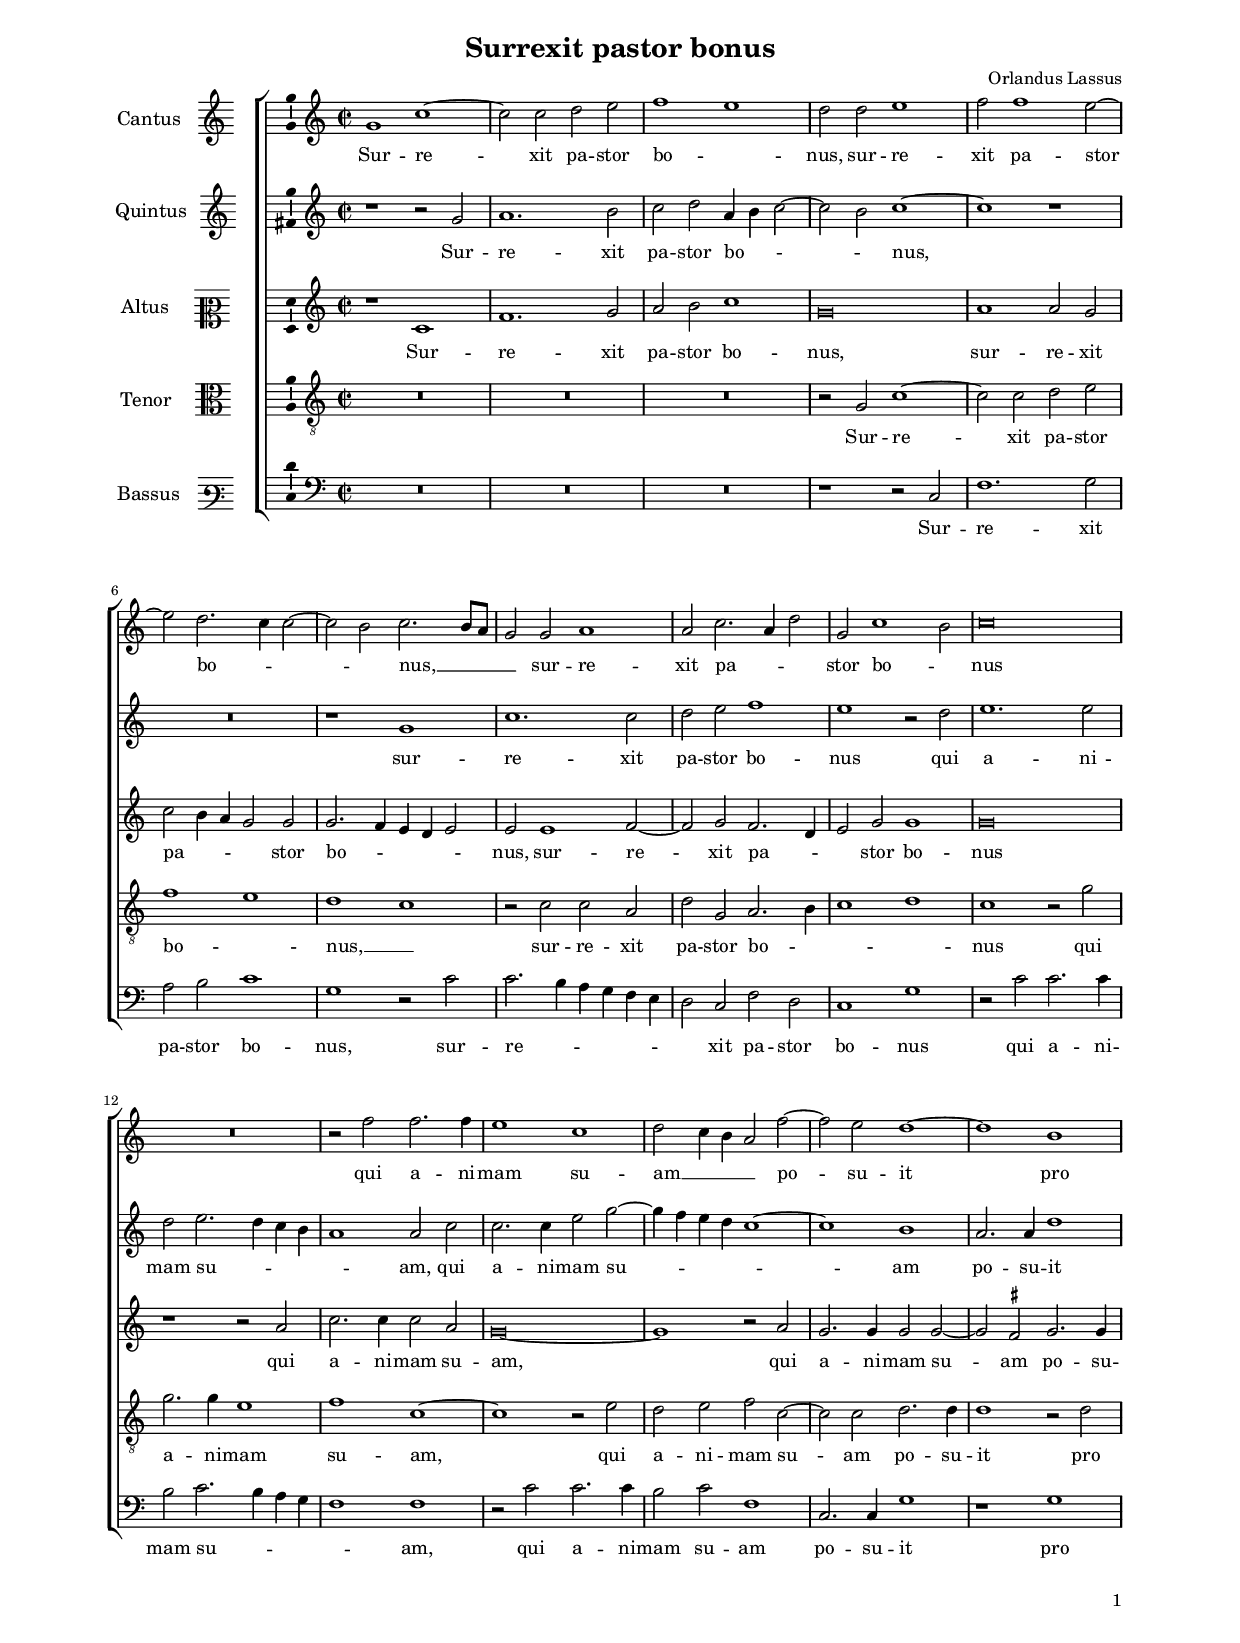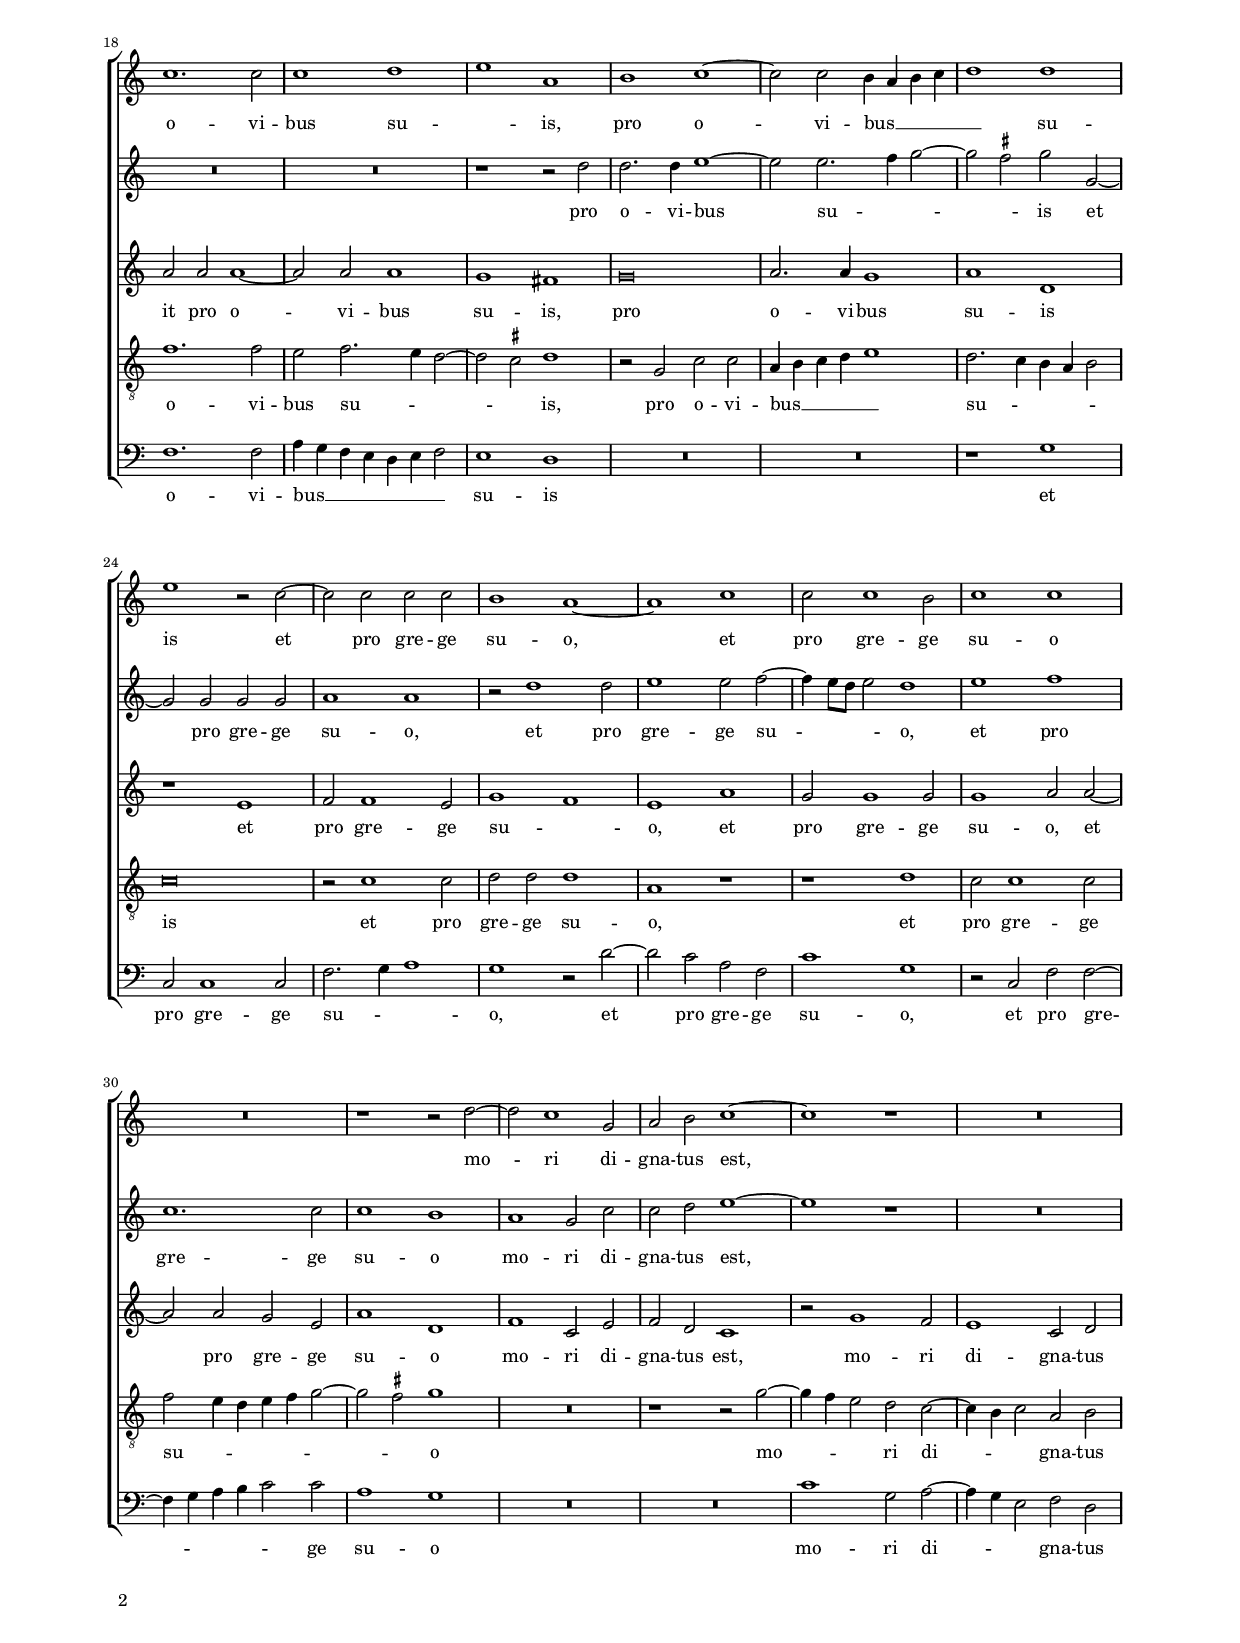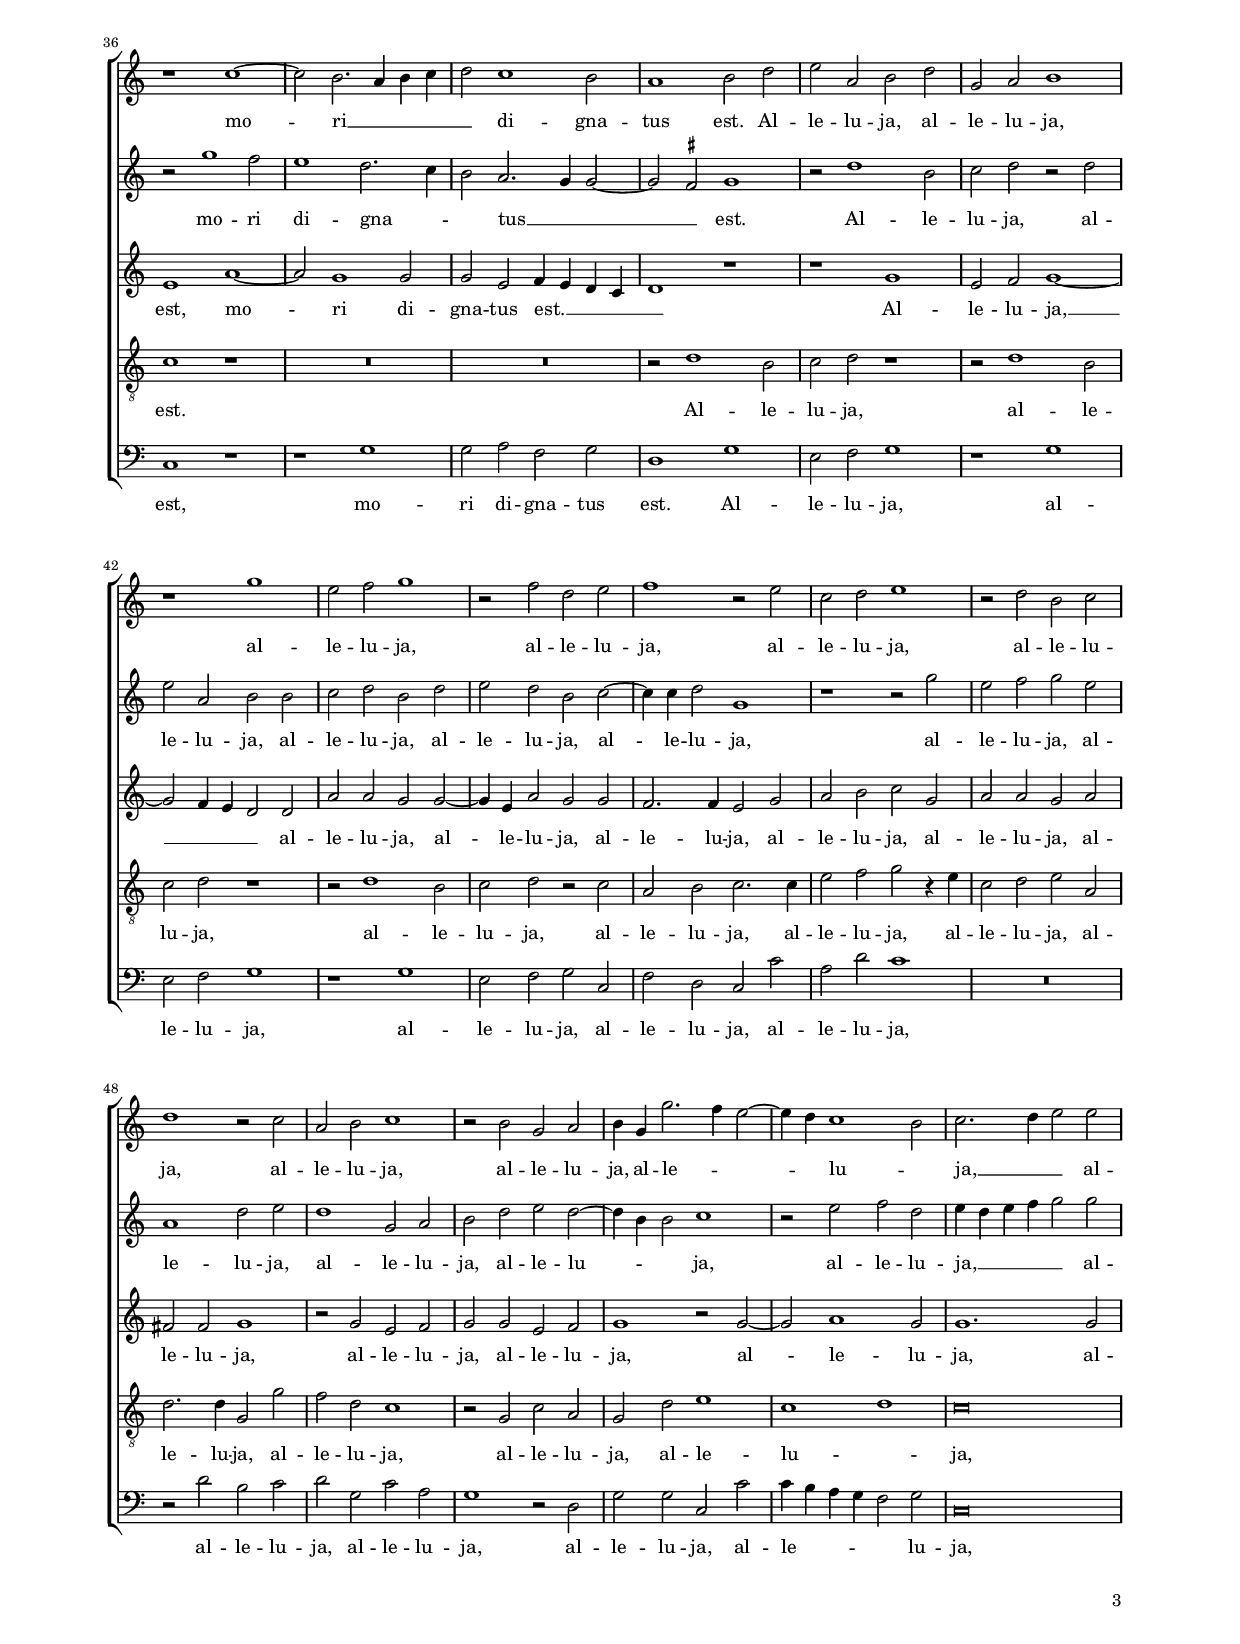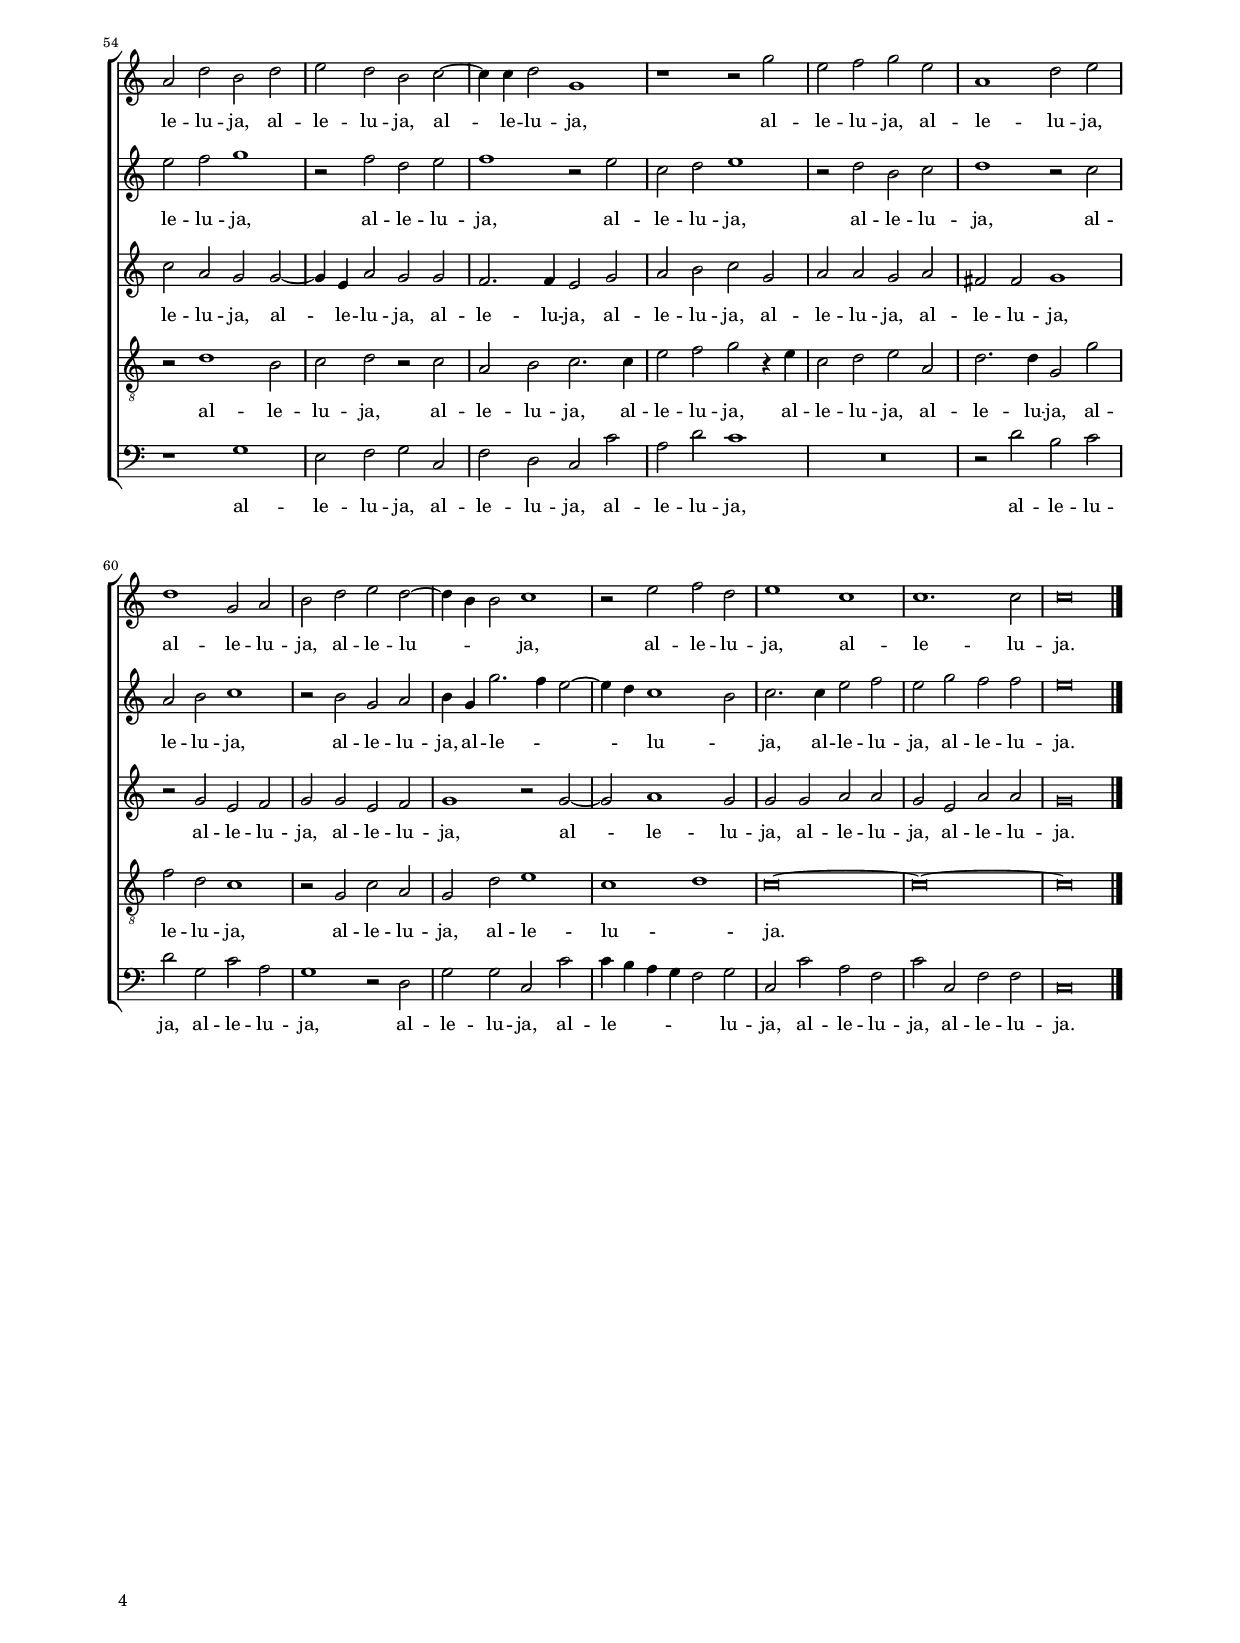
\header
{
  title="Surrexit pastor bonus"
  composer="Orlandus Lassus"
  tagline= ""
}

\version "2.22.0"
\include "deutsch.ly"
#(set-global-staff-size 15)
% #(set-default-paper-size "letter")
#(ly:set-option 'point-and-click #f)


\paper
	{
	top-margin = 1.8 \cm
	bottom-margin = 1.2 \cm
	left-margin = 2 \cm
	right-margin = 2 \cm
	ragged-bottom = ##f
	ragged-last-bottom = ##t
	print-page-number = ##f
	system-system-spacing = #'((basic-distance . 17) (minimum-distance . 14) (padding . 7) (strechability . 150))
    oddFooterMarkup=\markup   \fill-line { "" \fromproperty #'page:page-number-string }
    evenFooterMarkup=\markup  \fill-line { \fromproperty #'page:page-number-string "" }
    last-bottom-spacing = #'((basic-distance . 12) (minimum-distance . 7) (padding . 4))
%	systems-per-page = 3
%	min-systems-per-page = 3
%	print-all-headers = ##t
%	print-first-page-number = ##t
%	first-page-number = 1
	}

	
global = {
	\key c \major
	\time 2/2 \set Score.measureLength = #(ly:make-moment 2/1)
        \skip 1*2*66 \bar "|."
	}

	ficta = { \once \set suggestAccidentals = ##t }

	forget = #(define-music-function (music) (ly:music?) #{
		\accidentalStyle forget
		$music
		\accidentalStyle default
		#})



incipitcantus = \markup { \score {
	{
	\set Staff.instrumentName = \markup { \fontsize #1 "Cantus" }
	\key c \major
	\clef violin
	s4 \bar ""
	}
	\layout  {
	raggedright = ##t
	indent = 1.6 \cm
	line-width = 2.2\cm
	\context { \Staff \remove Time_signature_engraver }
	\override Staff.Clef.Y-extent = #'(0 . 0)
	}} \hspace #1 }
    

incipitquintus = \markup { \score {
	{
	\set Staff.instrumentName = \markup { \fontsize #1 "Quintus" }
	\key c \major
	\clef violin
	s4 \bar ""
	}
	\layout  {
	raggedright = ##t
	indent = 1.6 \cm
	line-width = 2.2\cm
	\context { \Staff \remove Time_signature_engraver }
	\override Staff.Clef.Y-extent = #'(0 . 0)
	}} \hspace #1 }
      
      
incipitaltus = \markup { \score {
	{
	\set Staff.instrumentName = \markup { \fontsize #1 "Altus" }
	\key c \major
	\clef mezzosoprano
	s4 \bar ""
	}
	\layout  {
	raggedright = ##t
	indent = 1.6 \cm
	line-width = 2.2\cm
	\context { \Staff \remove Time_signature_engraver }
	\override Staff.Clef.Y-extent = #'(0 . 0)
	}} \hspace #1 }


incipittenor = \markup { \score {
	{
	\set Staff.instrumentName = \markup { \fontsize #1 "Tenor" }
	\key c \major
	\clef alto
	s4 \bar ""
	}
	\layout  {
	raggedright = ##t
	indent = 1.6 \cm
	line-width = 2.2\cm
	\context { \Staff \remove Time_signature_engraver }
	\override Staff.Clef.Y-extent = #'(0 . 0)
	}} \hspace #1 }
      
      
incipitbassus = \markup { \score {
	{
	\set Staff.instrumentName = \markup { \fontsize #1 "Bassus" }
	\key c \major
	\clef varbaritone
	s4 \bar ""
	}
	\layout  {
	raggedright = ##t
	indent = 1.6 \cm
	line-width = 2.2\cm
	\context { \Staff \remove Time_signature_engraver }
	\override Staff.Clef.Y-extent = #'(0 . 0)
	}} \hspace #1 }


cantus =  \relative c''
	{
	g1 c~
	c2 c d e
	f1 e
	d2 d e1
%5
	f2 f1 e2~ |
	e2 d2. c4 c2~
	c2 h c2. h8 a
	g2 g a1
	a2 c2. a4 d2
%10
	g,2 c1 h2 |
	c\breve
	R\breve
	r2 f f2. f4
	e1 c
%15
	d2 c4 h a2 f'~ |
	f2 e d1~
	d1 h
	c1. c2
	c1 d
%20
	e1 a, |
	h1 c~
	c2 c h4 a h c
	d1 d
	e1 r2 c~
%25
	c2 c c c |
	h1 a~
	a1 c
	c2 c1 h2
	c1 c
%30
	R\breve |
	r1 r2 d~
	d2 c1 g2
	a2 h c1~
	c1 r
%35
	R\breve |
	r1 c~
	c2 h2. a4 h c
	d2 c1 h2
	a1 h2 d
%40
	e2 a, h d |
	g,2 a h1
	r1 g'
	e2 f g1
	r2 f d e
%45
	f1 r2 e |
	c2 d e1
	r2 d h c
	d1 r2 c
	a2 h c1
%50
	r2 h g a |
	h4 g g'2. f4 e2~
	e4 d c1 h2
	c2. d4 e2 e
	a,2 d h d
%55
	e2 d h c~ |
	c4 c d2 g,1
	r1 r2 g'
	e2 f g e
	a,1 d2 e
%60
	d1 g,2 a |
	h2 d e d~
	d4 h h2 c1
	r2 e f d
	e1 c
%65
	c1. c2 |
	c\breve |
	}


quintus =  \relative c''
        {
	r1 r2 g
	a1. h2
	c2 d a4 h c2~
	c2 h c1~
%5
	c1 r |
	R\breve
	r1 g
	c1. c2
	d2 e f1
%10
	e1 r2 d |
	e1. e2
	d2 e2. d4 c h
	a1 a2 c
	c2. c4 e2 g~
%15
	g4 f e d c1~ |
	c1 h
	a2. a4 d1
	R\breve
	R\breve
%20
	r1 r2 d |
	d2. d4 e1~
	e2 e2. f4 g2~
	g2 \ficta fis g g,~
	g2 g g g
%25
	a1 a |
	r2 d1 d2
	e1 e2 f~
	f4 e8 d e2 d1
	e1 f
%30
	c1. c2 |
	c1 h
	a1 g2 c
	c2 d e1~
	e1 r
%35
	R\breve |
	r2 g1 f2
	e1 d2. c4
	h2 a2. g4 g2~
	g2 \ficta fis g1
%40
	r2 d'1 h2 |
	c2 d r d
	e2 a, h h
	c2 d h d
	e2 d h c~
%45
	c4 c d2 g,1 |
	r1 r2 g'
	e2 f g e
	a,1 d2 e
	d1 g,2 a
%50
	h2 d e d~ |
	d4 h h2 c1
	r2 e f d
	e4 d e f g2 g
	e2 f g1
%55
	r2 f d e |
	f1 r2 e
	c2 d e1
	r2 d h c
	d1 r2 c
%60
	a2 h c1 |
	r2 h g a
	h4 g g'2. f4 e2~
	e4 d c1 h2
	c2. c4 e2 f
%65
	e2 g f f |
	e\breve |
	}


altus =  \relative c'
	{
	r1 c
	f1. g2
	a2 h c1
	g\breve
%5
	a1 a2 g |
	c2 h4 a g2 g
	g2. f4 e d e2
	e2 e1 f2~
	f2 g f2. d4
%10
	e2 g g1 |
	g\breve
	r1 r2 a
	c2. c4 c2 a
	g\breve~
%15
	g1 r2 a |
	g2. g4 g2 g~
	g2 \ficta fis g2. g4
	a2 a a1~
	a2 a2 a1
%20
	g1 fis |
	g\breve
	a2. a4 g1
	a1 d,
	r1 e
%25
	f2 f1 e2 |
	g1 f
	e1 a
	g2 g1 g2
	g1 a2 a~
%30
	a2 a g e |
	a1 d,
	f1 c2 e
	f2 d c1
	r2 g'1 f2
%35
	e1 c2 d |
	e1 a~
	a2 g1 g2
	g2 e f4 e d c
	d1 r
%40
	r1 g |
	e2 f g1~
	g2 f4 e d2 d
	a'2 a g g~
	g4 e a2 g g
%45
	f2. f4 e2 g |
	a2 h c g
	a2 a g a
	fis2 fis g1
	r2 g e f
%50
	g2 g e f |
	g1 r2 g~
	g2 a1 g2
	g1. g2
	c2 a g g~
%55
	g4 e a2 g g |
	f2. f4 e2 g
	a2 h c g
	a2 a g a
	fis2 fis g1
%60
	r2 g e f |
	g2 g e f
	g1 r2 g~
	g2 a1 g2
	g2 g a a
%65
	g2 e a a |
	g\breve |
	}


tenor  =  \relative c'
	{
	R\breve
	R\breve
	R\breve
	r2 g c1~
%5
	c2 c d e |
	f1 e
	d1 c
	r2 c c a
	d2 g, a2. h4
%10
	c1 d |
	c1 r2 g'
	g2. g4 e1
	f1 c~
	c1 r2 e
%15
	d2 e f c~ |
	c2 c d2. d4
	d1 r2 d
	f1. f2
	e2 f2. e4 d2~
%20
	d2 \ficta cis d1 |
	r2 g, c c
	a4 h c d e1
	d2. c4 h a h2
	c\breve
%25
	r2 c1 c2 |
	d2 d d1
	a1 r
	r1 d
	c2 c1 c2
%30
	f2 e4 d e f g2~ |
	g2 \ficta fis g1
	R\breve
	r1 r2 g~
	g4 f e2 d c~
%35
	c4 h c2 a h |
	c1 r
	R\breve
	R\breve
	r2 d1 h2
%40
	c2 d r1 |
	r2 d1 h2
	c2 d r1
	r2 d1 h2
	c2 d r c
%45
	a2 h c2. c4 |
	e2 f g r4 e
	c2 d e a,
	d2. d4 g,2 g'
	f2 d c1
%50
	r2 g c a |
	g2 d' e1
	c1 d
	c\breve
	r2 d1 h2
%55
	c2 d r c |
	a2 h c2. c4
	e2 f g r4 e
	c2 d e a,
	d2. d4 g,2 g'
%60
	f2 d c1 |
	r2 g c a
	g2 d' e1
	c1 d
	c\breve~
%65
	c\breve~ |
	c\breve |
	}


bassus  =  \relative c
	{
	R\breve
	R\breve
	R\breve
	r1 r2 c
%5
	f1. g2 |
	a2 h c1
	g1 r2 c
	c2. h4 a g f e
	d2 c f d
%10
	c1 g' |
	r2 c c2. c4
	h2 c2. h4 a g
	f1 f
	r2 c' c2. c4
%15
	h2 c f,1 |
	c2. c4 g'1
	r1 g
	f1. f2
	a4 g f e d e f2
%20
	e1 d |
	R\breve
	R\breve
	r1 g
	c,2 c1 c2
%25
	f2. g4 a1 |
	g1 r2 d'~
	d2 c a f
	c'1 g
	r2 c, f f~
%30
	f4 g a h c2 c |
	a1 g
	R\breve
	R\breve
	c1 g2 a~
%35
	a4 g e2 f d |
	c1 r
	r1 g'
	g2 a f g
	d1 g
%40
	e2 f g1 |
	r1 g
	e2 f g1
	r1 g
	e2 f g c,
%45
	f2 d c c' |
	a2 d c1
	R\breve
	r2 d h c
	d2 g, c a
%50
	g1 r2 d |
	g2 g c, c'
	c4 h a g f2 g
	c,\breve
	r1 g'
%55
	e2 f g c, |
	f2 d c c'
	a2 d c1
	R\breve
	r2 d h c
%60
	d2 g, c a |
	g1 r2 d
	g2 g c, c'
	c4 h a g f2 g
	c,2 c' a f
%65
	c'2 c, f f |
	c\breve |
	}


lyricscantus = \lyricmode {
	Sur -- re -- xit pa -- stor bo -- _ nus,
        sur -- re -- xit pa -- stor bo -- _ _ _ nus, __ _ _ _
        sur -- re -- xit pa -- _ _ stor bo -- _ nus
        qui a -- ni -- mam su -- am __ _ _ _ 
        po -- su -- it pro o -- vi -- bus su -- _ is,
        pro o -- vi -- bus __ _ _ _ _ su -- is
        et pro gre -- ge su -- o,
        et pro gre -- ge su -- o
        mo -- ri di -- gna -- tus est,
        mo -- ri __ _ _ _ _ di -- gna -- tus est.
        Al -- le -- lu -- ja,
        al -- le -- lu -- ja,
        al -- le -- lu -- ja,
        al -- le -- lu -- ja,
        al -- le -- lu -- ja,
        al -- le -- lu -- ja,
        al -- le -- lu -- ja,
        al -- le -- lu -- ja,
        al -- le -- _ _ _ lu -- _ ja, __ _ _
        al -- le -- lu -- ja,
        al -- le -- lu -- ja,
        al -- le -- lu -- ja,
        al -- le -- lu -- ja,
        al -- le -- lu -- ja,
        al -- le -- lu -- ja,
        al -- le -- lu -- _ _ ja,
        al -- le -- lu -- ja,
        al -- le -- lu -- ja.
	}


lyricsquintus = \lyricmode {
	Sur -- re -- xit pa -- stor bo -- _ _ _ nus,
        sur -- re -- xit pa -- stor bo -- nus
        qui a -- ni -- mam su -- _ _ _ _ am,
        qui a -- ni -- mam su -- _ _ _ _ am
        po -- su -- it 
        pro o -- vi -- bus su -- _ _ _ is
        et pro gre -- ge su -- o,
        et pro gre -- ge su -- _ _ _ o,
        et pro gre -- ge su -- o
        mo -- ri di -- gna -- tus est,
        mo -- ri di -- gna -- _ _ tus __ _ _ _ est.
        Al -- le -- lu -- ja,
        al -- le -- lu -- ja,
        al -- le -- lu -- ja,
        al -- le -- lu -- ja,
        al -- le -- lu -- ja,
        al -- le -- lu -- ja,
        al -- le -- lu -- ja,
        al -- le -- lu -- ja,
        al -- le -- lu -- _ _ ja,
        al -- le -- lu -- ja, __ _ _ _ _
        al -- le -- lu -- ja,
        al -- le -- lu -- ja,
        al -- le -- lu -- ja,
        al -- le -- lu -- ja,
        al -- le -- lu -- ja,
        al -- le -- lu -- ja,
        al -- le -- _ _ _ lu -- _ ja,
        al -- le -- lu -- ja,
        al -- le -- lu -- ja.
	}


lyricsaltus = \lyricmode {
	Sur -- re -- xit pa -- stor bo -- nus,
        sur -- re -- xit pa -- _ _ _ stor bo -- _ _ _ _ nus,
        sur -- re -- xit pa -- _ _ stor bo -- nus
        qui a -- ni -- mam su -- am,
        qui a -- ni -- mam su -- am
        po -- su -- it pro o -- vi -- bus su -- is,
        pro o -- vi -- bus su -- is
        et pro gre -- ge su -- _ o,
        et pro gre -- ge su -- o,
        et pro gre -- ge su -- o
        mo -- ri di -- gna -- tus est,
        mo -- ri di -- gna -- tus est,
        mo -- ri di -- gna -- tus est. __ _ _ _ _
        Al -- le -- lu -- ja, __ _ _ _
        al -- le -- lu -- ja,
        al -- le -- lu -- ja,
        al -- le -- lu -- ja,
        al -- le -- lu -- ja,
        al -- le -- lu -- ja,
        al -- le -- lu -- ja,
        al -- le -- lu -- ja,
        al -- le -- lu -- ja,
        al -- le -- lu -- ja,
        al -- le -- lu -- ja,
        al -- le -- lu -- ja,
        al -- le -- lu -- ja,
        al -- le -- lu -- ja,
        al -- le -- lu -- ja,
        al -- le -- lu -- ja,
        al -- le -- lu -- ja,
        al -- le -- lu -- ja,
        al -- le -- lu -- ja,
        al -- le -- lu -- ja,
        al -- le -- lu -- ja.
	}


lyricstenor = \lyricmode {
	Sur -- re -- xit pa -- stor bo -- _ nus, __ _
        sur -- re -- xit pa -- stor bo -- _ _ _ nus
        qui a -- ni -- mam su -- am,
        qui a -- ni -- mam su -- am
        po -- su -- it
        pro o -- vi -- bus su -- _ _ _ is,
        pro o -- vi -- bus __ _ _ _ _ su -- _ _ _ _ is
        et pro gre -- ge su -- o,
        et pro gre -- ge su -- _ _ _ _ _ _ o
        mo -- _ _ ri di -- _ _ gna -- tus est.
        Al -- le -- lu -- ja,
        al -- le -- lu -- ja,
        al -- le -- lu -- ja,
        al -- le -- lu -- ja,
        al -- le -- lu -- ja,
        al -- le -- lu -- ja,
        al -- le -- lu -- ja,
        al -- le -- lu -- ja,
        al -- le -- lu -- ja,
        al -- le -- lu -- _ ja,
        al -- le -- lu -- ja,
        al -- le -- lu -- ja,
        al -- le -- lu -- ja,
        al -- le -- lu -- ja,
        al -- le -- lu -- ja,
        al -- le -- lu -- ja,
        al -- le -- lu -- ja,
        al -- le -- lu -- _ ja.
	}


lyricsbassus = \lyricmode {
	Sur -- re -- xit pa -- stor bo -- nus,
        sur -- re -- _ _ _ _ _ _ xit pa -- stor bo -- nus
        qui a -- ni -- mam su -- _ _ _ _ am,
        qui a -- ni -- mam su -- am
        po -- su -- it 
        pro o -- vi -- bus __ _ _ _ _ _ _ su -- is
        et pro gre -- ge su -- _ _ o,
        et pro gre -- ge su -- o,
        et pro gre -- _ _ _ _ ge su -- o
        mo -- ri di -- _ _ gna -- tus est,
        mo -- ri di -- gna -- tus est.
        Al -- le -- lu -- ja,
        al -- le -- lu -- ja,
        al -- le -- lu -- ja,
        al -- le -- lu -- ja,
        al -- le -- lu -- ja,
        al -- le -- lu -- ja,
        al -- le -- lu -- ja,
        al -- le -- lu -- ja,
        al -- le -- _ _ _ _ lu -- ja,
        al -- le -- lu -- ja,
        al -- le -- lu -- ja,
        al -- le -- lu -- ja,
        al -- le -- lu -- ja,
        al -- le -- lu -- ja,
        al -- le -- lu -- ja,
        al -- le -- _ _ _ _ lu -- ja,
        al -- le -- lu -- ja,
        al -- le -- lu -- ja.
	}


\score
{  
  % \transpose {
	\new ChoirStaff \with { \override StaffGrouper.staff-staff-spacing.basic-distance = #12 }
	<<

	\new Staff << \global
	\new Voice="v1" {
		\set Staff.instrumentName=\incipitcantus
%		\set Staff.instrumentName= "S"
		\set Staff.midiInstrument = "reed organ"
		\clef violin
		\cantus }
	\new Lyrics \lyricsto "v1" {\lyricscantus }
	>>


	\new Staff << \global
	\new Voice="v5" {
		\set Staff.instrumentName=\incipitquintus
%		\set Staff.instrumentName= "Q"
		\set Staff.midiInstrument = "reed organ"
		\clef violin
		\quintus}
	\new Lyrics \lyricsto "v5" {\lyricsquintus }
	>>


	\new Staff << \global
	\new Voice="v2" {
		\set Staff.instrumentName=\incipitaltus
%		\set Staff.instrumentName= "A"
		\set Staff.midiInstrument = "reed organ"
		\clef violin 
		\altus}
	\new Lyrics \lyricsto "v2" {\lyricsaltus }
	>>


	\new Staff << \global
	\new Voice="v3" {
		\set Staff.instrumentName=\incipittenor
%		\set Staff.instrumentName= "T"
		\set Staff.midiInstrument = "reed organ"
		\clef "G_8"
		\tenor }
	\new Lyrics \lyricsto "v3" {\lyricstenor }
	>>


	\new Staff << \global
	\new Voice="v4" {
		\set Staff.instrumentName=\incipitbassus
%		\set Staff.instrumentName= "B"
		\set Staff.midiInstrument = "reed organ"
		\clef bass 
		\bassus }
	\new Lyrics \lyricsto "v4" {\lyricsbassus}
	>>

	>>
	% } % transpose

	\layout
	{
	indent = 2.5\cm
	\context { \Lyrics \override VerticalAxisGroup.nonstaff-relatedstaff-spacing.padding = #1.4 }
%	\context { \Lyrics \override LyricText.font-size = #1 }
	\context { \Staff \override TimeSignature.break-visibility = #end-of-line-invisible }
	\context { \Staff \consists "Ambitus_engraver" }
%   \context { \Staff \consists "Custos_engraver" }
%   \context { \Staff \override Custos.style = #'mensural }
%	\context { \Voice \override Slur.transparent = ##t }
	\context { \Score \override BarNumber.padding = #2 }
	\context { \Voice \override NoteHead.style = #'baroque }
	}

\midi
	{
    	\tempo 2 = 90
	}

}


% EOF
